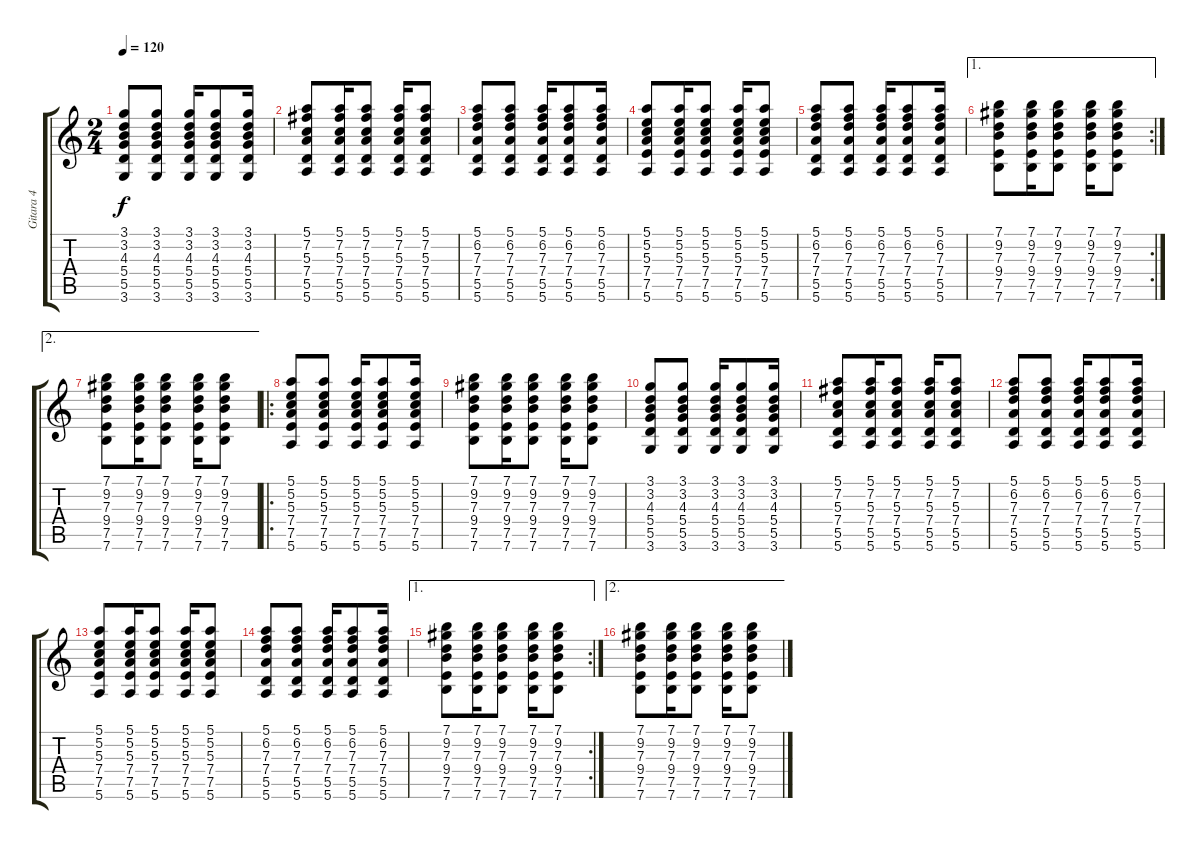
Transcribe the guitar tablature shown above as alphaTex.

\track ("Gitara 4" "Gitara 4") {instrument acousticguitarnylon}
\staff {score tabs}
\tuning (E4 B3 G3 D3 A2 E2) {hide}
\ts (2 4)
\tempo 120
\clef g2
\ks aminor
(3.1 3.2 4.3 5.4 5.5 3.6).8{dy f} (3.1 3.2 4.3 5.4 5.5 3.6).8 (3.1 3.2 4.3 5.4 5.5 3.6).16 (3.1 3.2 4.3 5.4 5.5 3.6).8 (3.1 3.2 4.3 5.4 5.5 3.6).16 |
(5.1 7.2 5.3 7.4 5.5 5.6).8 (5.1 7.2 5.3 7.4 5.5 5.6).16 (5.1 7.2 5.3 7.4 5.5 5.6).8 (5.1 7.2 5.3 7.4 5.5 5.6).16 (5.1 7.2 5.3 7.4 5.5 5.6).8 |
(5.1 6.2 7.3 7.4 5.5 5.6).8 (5.1 6.2 7.3 7.4 5.5 5.6).8 (5.1 6.2 7.3 7.4 5.5 5.6).16 (5.1 6.2 7.3 7.4 5.5 5.6).8 (5.1 6.2 7.3 7.4 5.5 5.6).16 |
(5.1 5.2 5.3 7.4 7.5 5.6).8 (5.1 5.2 5.3 7.4 7.5 5.6).16 (5.1 5.2 5.3 7.4 7.5 5.6).8 (5.1 5.2 5.3 7.4 7.5 5.6).16 (5.1 5.2 5.3 7.4 7.5 5.6).8 |
(5.1 6.2 7.3 7.4 5.5 5.6).8 (5.1 6.2 7.3 7.4 5.5 5.6).8 (5.1 6.2 7.3 7.4 5.5 5.6).16 (5.1 6.2 7.3 7.4 5.5 5.6).8 (5.1 6.2 7.3 7.4 5.5 5.6).16 |
\ae 1
\rc 2
(7.1 9.2 7.3 9.4 7.5 7.6).8 (7.1 9.2 7.3 9.4 7.5 7.6).16 (7.1 9.2 7.3 9.4 7.5 7.6).8 (7.1 9.2 7.3 9.4 7.5 7.6).16 (7.1 9.2 7.3 9.4 7.5 7.6).8 |
\ae 2
(7.1 9.2 7.3 9.4 7.5 7.6).8 (7.1 9.2 7.3 9.4 7.5 7.6).16 (7.1 9.2 7.3 9.4 7.5 7.6).8 (7.1 9.2 7.3 9.4 7.5 7.6).16 (7.1 9.2 7.3 9.4 7.5 7.6).8 |
\ro
(5.1 5.2 5.3 7.4 7.5 5.6).8 (5.1 5.2 5.3 7.4 7.5 5.6).8 (5.1 5.2 5.3 7.4 7.5 5.6).16 (5.1 5.2 5.3 7.4 7.5 5.6).8 (5.1 5.2 5.3 7.4 7.5 5.6).16 |
(7.1 9.2 7.3 9.4 7.5 7.6).8 (7.1 9.2 7.3 9.4 7.5 7.6).16 (7.1 9.2 7.3 9.4 7.5 7.6).8 (7.1 9.2 7.3 9.4 7.5 7.6).16 (7.1 9.2 7.3 9.4 7.5 7.6).8 |
(3.1 3.2 4.3 5.4 5.5 3.6).8 (3.1 3.2 4.3 5.4 5.5 3.6).8 (3.1 3.2 4.3 5.4 5.5 3.6).16 (3.1 3.2 4.3 5.4 5.5 3.6).8 (3.1 3.2 4.3 5.4 5.5 3.6).16 |
(5.1 7.2 5.3 7.4 5.5 5.6).8 (5.1 7.2 5.3 7.4 5.5 5.6).16 (5.1 7.2 5.3 7.4 5.5 5.6).8 (5.1 7.2 5.3 7.4 5.5 5.6).16 (5.1 7.2 5.3 7.4 5.5 5.6).8 |
(5.1 6.2 7.3 7.4 5.5 5.6).8 (5.1 6.2 7.3 7.4 5.5 5.6).8 (5.1 6.2 7.3 7.4 5.5 5.6).16 (5.1 6.2 7.3 7.4 5.5 5.6).8 (5.1 6.2 7.3 7.4 5.5 5.6).16 |
(5.1 5.2 5.3 7.4 7.5 5.6).8 (5.1 5.2 5.3 7.4 7.5 5.6).16 (5.1 5.2 5.3 7.4 7.5 5.6).8 (5.1 5.2 5.3 7.4 7.5 5.6).16 (5.1 5.2 5.3 7.4 7.5 5.6).8 |
(5.1 6.2 7.3 7.4 5.5 5.6).8 (5.1 6.2 7.3 7.4 5.5 5.6).8 (5.1 6.2 7.3 7.4 5.5 5.6).16 (5.1 6.2 7.3 7.4 5.5 5.6).8 (5.1 6.2 7.3 7.4 5.5 5.6).16 |
\ae 1
\rc 2
(7.1 9.2 7.3 9.4 7.5 7.6).8 (7.1 9.2 7.3 9.4 7.5 7.6).16 (7.1 9.2 7.3 9.4 7.5 7.6).8 (7.1 9.2 7.3 9.4 7.5 7.6).16 (7.1 9.2 7.3 9.4 7.5 7.6).8 |
\ae 2
(7.1 9.2 7.3 9.4 7.5 7.6).8 (7.1 9.2 7.3 9.4 7.5 7.6).16 (7.1 9.2 7.3 9.4 7.5 7.6).8 (7.1 9.2 7.3 9.4 7.5 7.6).16 (7.1 9.2 7.3 9.4 7.5 7.6).8
